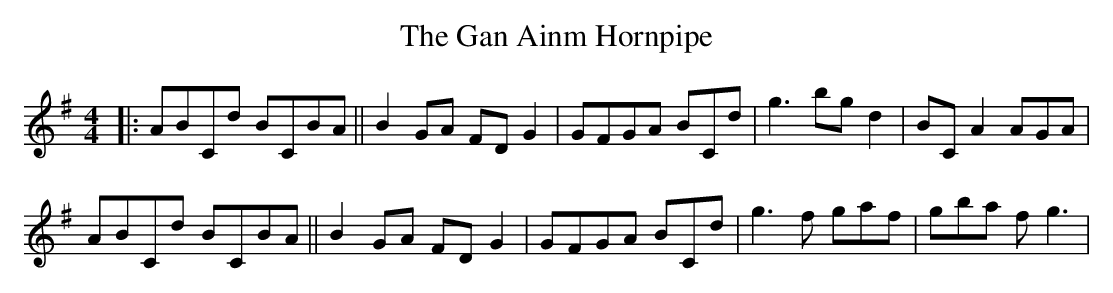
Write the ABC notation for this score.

X:1
T: The Gan Ainm Hornpipe
M: 4/4
L: 1/8
K: Emin
|:ABCd BCBA||B2GA FDG2|GFGA BCd|g3 bgd2|BCA2 AGA|
 ABCd BCBA||B2GA FDG2|GFGA BCd |g3f gaf|gba fg3|
